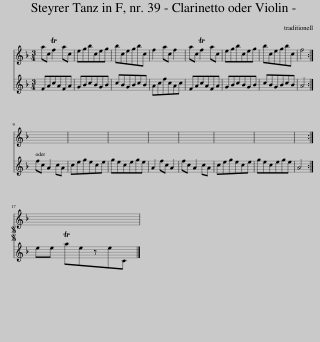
X:1
%%score 1 2
L:1/8
M:3/4
I:linebreak $
K:F
V:1 treble
V:2 treble
V:1
 ac Tf2 ac | egbceg | bcegbc | f2 ac f2 | ac Tf2 ac | %5
 egbceg | bcegbc | f4 :|$ x6 | x6 | %10
 x6 | x6 | x6 | x6 | x6 | %15
 x4 :|$ x7 | %17
V:2
 FAcAFA | GBcBGB | cBGBcB | AcfcAc | FAcAFA | %5
 GBcBGB | cBGBcB | A4 :|$ fc A2 cA | cegece | %10
 gecege | A2 fc A2 | fc A2 cA | cegece | gecege | %15
 A4 :|$ ee TaezeC | %17
